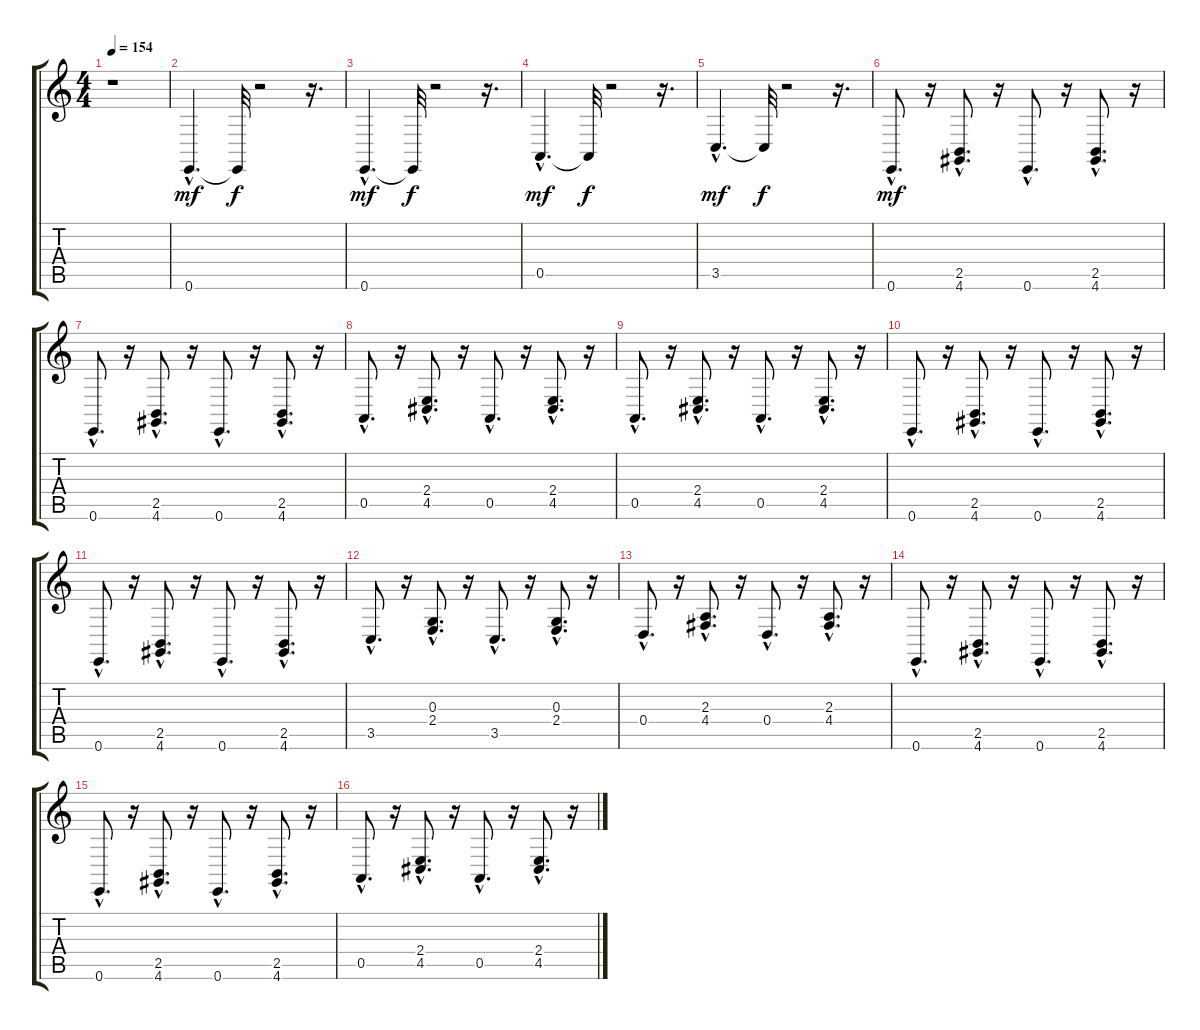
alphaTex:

\track "" {instrument acousticgrandpiano}
\staff {score tabs}
\tuning (E4 B3 G3 D3 A2 E2) {hide}
\ts (4 4)
\tempo 154
\clef g2
\ks c
r.1{dy mf instrument acousticgrandpiano} |
0.6{hac}.4{d} 0.6{t}.32{dy f} r.2 r.16{d} |
0.6{hac}.4{d dy mf} 0.6{t}.32{dy f} r.2 r.16{d} |
0.5{hac}.4{d dy mf} 0.5{t}.32{dy f} r.2 r.16{d} |
3.5{hac}.4{d dy mf} 3.5{t}.32{dy f} r.2 r.16{d} |
0.6{hac}.8{d dy mf} r.16 (2.5{hac} 4.6{hac}).8{d} r.16 0.6{hac}.8{d} r.16 (2.5{hac} 4.6{hac}).8{d} r.16 |
0.6{hac}.8{d} r.16 (2.5{hac} 4.6{hac}).8{d} r.16 0.6{hac}.8{d} r.16 (2.5{hac} 4.6{hac}).8{d} r.16 |
0.5{hac}.8{d} r.16 (2.4{hac} 4.5{hac}).8{d} r.16 0.5{hac}.8{d} r.16 (2.4{hac} 4.5{hac}).8{d} r.16 |
0.5{hac}.8{d} r.16 (2.4{hac} 4.5{hac}).8{d} r.16 0.5{hac}.8{d} r.16 (2.4{hac} 4.5{hac}).8{d} r.16 |
0.6{hac}.8{d} r.16 (2.5{hac} 4.6{hac}).8{d} r.16 0.6{hac}.8{d} r.16 (2.5{hac} 4.6{hac}).8{d} r.16 |
0.6{hac}.8{d} r.16 (2.5{hac} 4.6{hac}).8{d} r.16 0.6{hac}.8{d} r.16 (2.5{hac} 4.6{hac}).8{d} r.16 |
3.5{hac}.8{d} r.16 (0.3{hac} 2.4{hac}).8{d} r.16 3.5{hac}.8{d} r.16 (0.3{hac} 2.4{hac}).8{d} r.16 |
0.4{hac}.8{d} r.16 (2.3{hac} 4.4{hac}).8{d} r.16 0.4{hac}.8{d} r.16 (2.3{hac} 4.4{hac}).8{d} r.16 |
0.6{hac}.8{d} r.16 (2.5{hac} 4.6{hac}).8{d} r.16 0.6{hac}.8{d} r.16 (2.5{hac} 4.6{hac}).8{d} r.16 |
0.6{hac}.8{d} r.16 (2.5{hac} 4.6{hac}).8{d} r.16 0.6{hac}.8{d} r.16 (2.5{hac} 4.6{hac}).8{d} r.16 |
0.5{hac}.8{d} r.16 (2.4{hac} 4.5{hac}).8{d} r.16 0.5{hac}.8{d} r.16 (2.4{hac} 4.5{hac}).8{d} r.16
